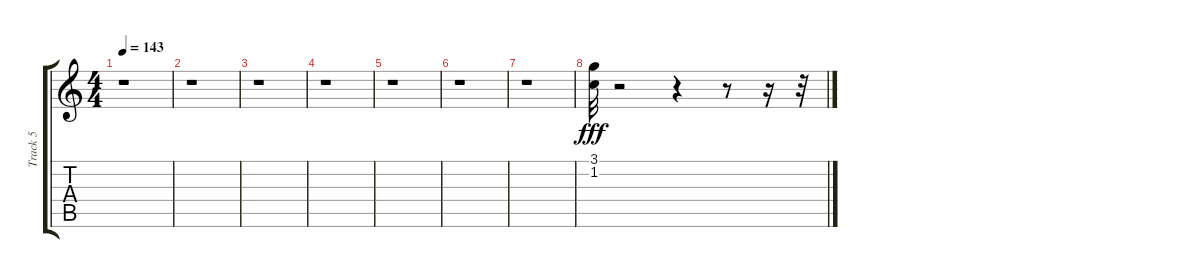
\track ("Track 5" "Track 5") {instrument distortionguitar}
\staff {score tabs}
\tuning (E4 B3 G3 D3 A2 E2) {hide}
\ts (4 4)
\tempo 143
\clef g2
\ks c
r.1{dy p} |
r.1 |
r.1 |
r.1 |
r.1 |
r.1 |
r.1 |
(3.1 1.2).32{dy fff balance 6} r.2 r.4 r.8 r.16 r.32
